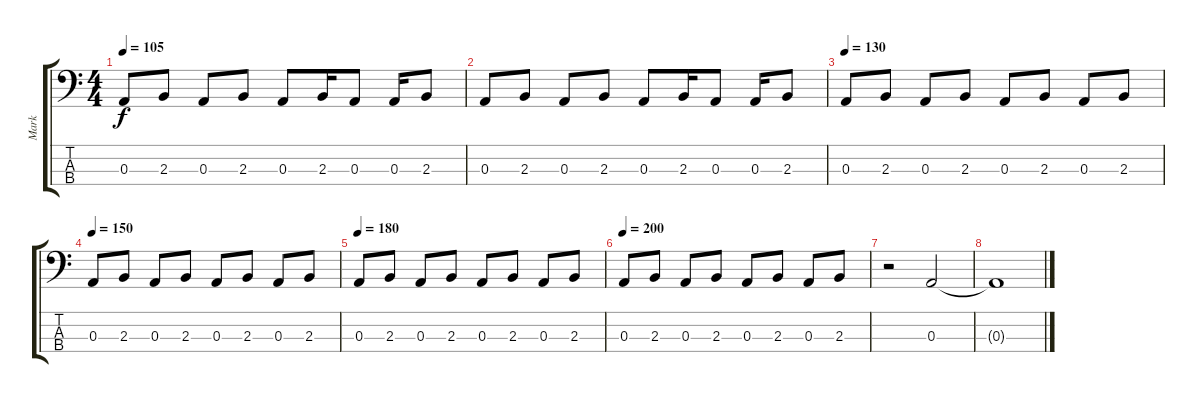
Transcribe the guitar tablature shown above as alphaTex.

\track ("Mark" "Mark") {instrument electricbassfinger}
\staff {score tabs}
\tuning (G2 D2 A1 E1) {hide}
\ts (4 4)
\tempo 105
\clef f4
\ks c
0.3.8{dy f} 2.3.8 0.3.8 2.3.8 0.3.8 2.3.16 0.3.8 0.3.16 2.3.8 |
0.3.8 2.3.8 0.3.8 2.3.8 0.3.8 2.3.16 0.3.8 0.3.16 2.3.8 |
\tempo 130
0.3.8 2.3.8 0.3.8 2.3.8 0.3.8 2.3.8 0.3.8 2.3.8 |
\tempo 150
0.3.8 2.3.8 0.3.8 2.3.8 0.3.8 2.3.8 0.3.8 2.3.8 |
\tempo 180
0.3.8 2.3.8 0.3.8 2.3.8 0.3.8 2.3.8 0.3.8 2.3.8 |
\tempo 200
0.3.8 2.3.8 0.3.8 2.3.8 0.3.8 2.3.8 0.3.8 2.3.8 |
r.2 0.3.2 |
0.3{t}.1
